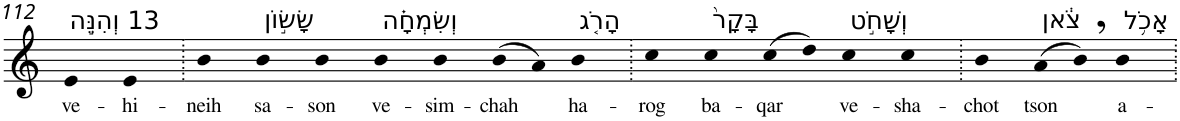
**kern	**text
*part1	*part1
*staff1	*staff1
*I"Piano	*
*I'Pno	*
!!LO:PB:g=z
*clefG2	*
*k[]	*
=112	=112
!LO:TX:a:t=13 וְהִנֵּ֣ה	!
!	!LO:LY:b
4e	ve-
!	!LO:LY:b
4e	-hi-
=113.	=113.
!	!LO:LY:b
4b	-neih
!LO:TX:a:t=שָׂשׂ֣וֹן	!
!	!LO:LY:b
4b	sa-
!	!LO:LY:b
4b	-son
!LO:TX:a:t=וְשִׂמְחָ֗ה	!
!	!LO:LY:b
4b	ve-
!	!LO:LY:b
4b	-sim-
!	!LO:LY:b
(8b	-chah
8a)	.
!LO:TX:a:t=הָרֹ֤ג	!
!	!LO:LY:b
4b	ha-
=114.	=114.
!	!LO:LY:b
4cc	-rog
!LO:TX:a:t=בָּקָר֙	!
!	!LO:LY:b
4cc	ba-
!	!LO:LY:b
(8cc	-qar
8dd)	.
!LO:TX:a:t=וְשָׁחֹ֣ט	!
!	!LO:LY:b
4cc	ve-
!	!LO:LY:b
4cc	-sha-
=115.	=115.
!	!LO:LY:b
4b	-chot
!LO:TX:a:t=צֹ֔אן	!
!	!LO:LY:b
(8a	tson
8b,)	.
!LO:TX:a:t=אָכֹ֥ל	!
!	!LO:LY:b
4b	a-
=.	=.
*-	*-
